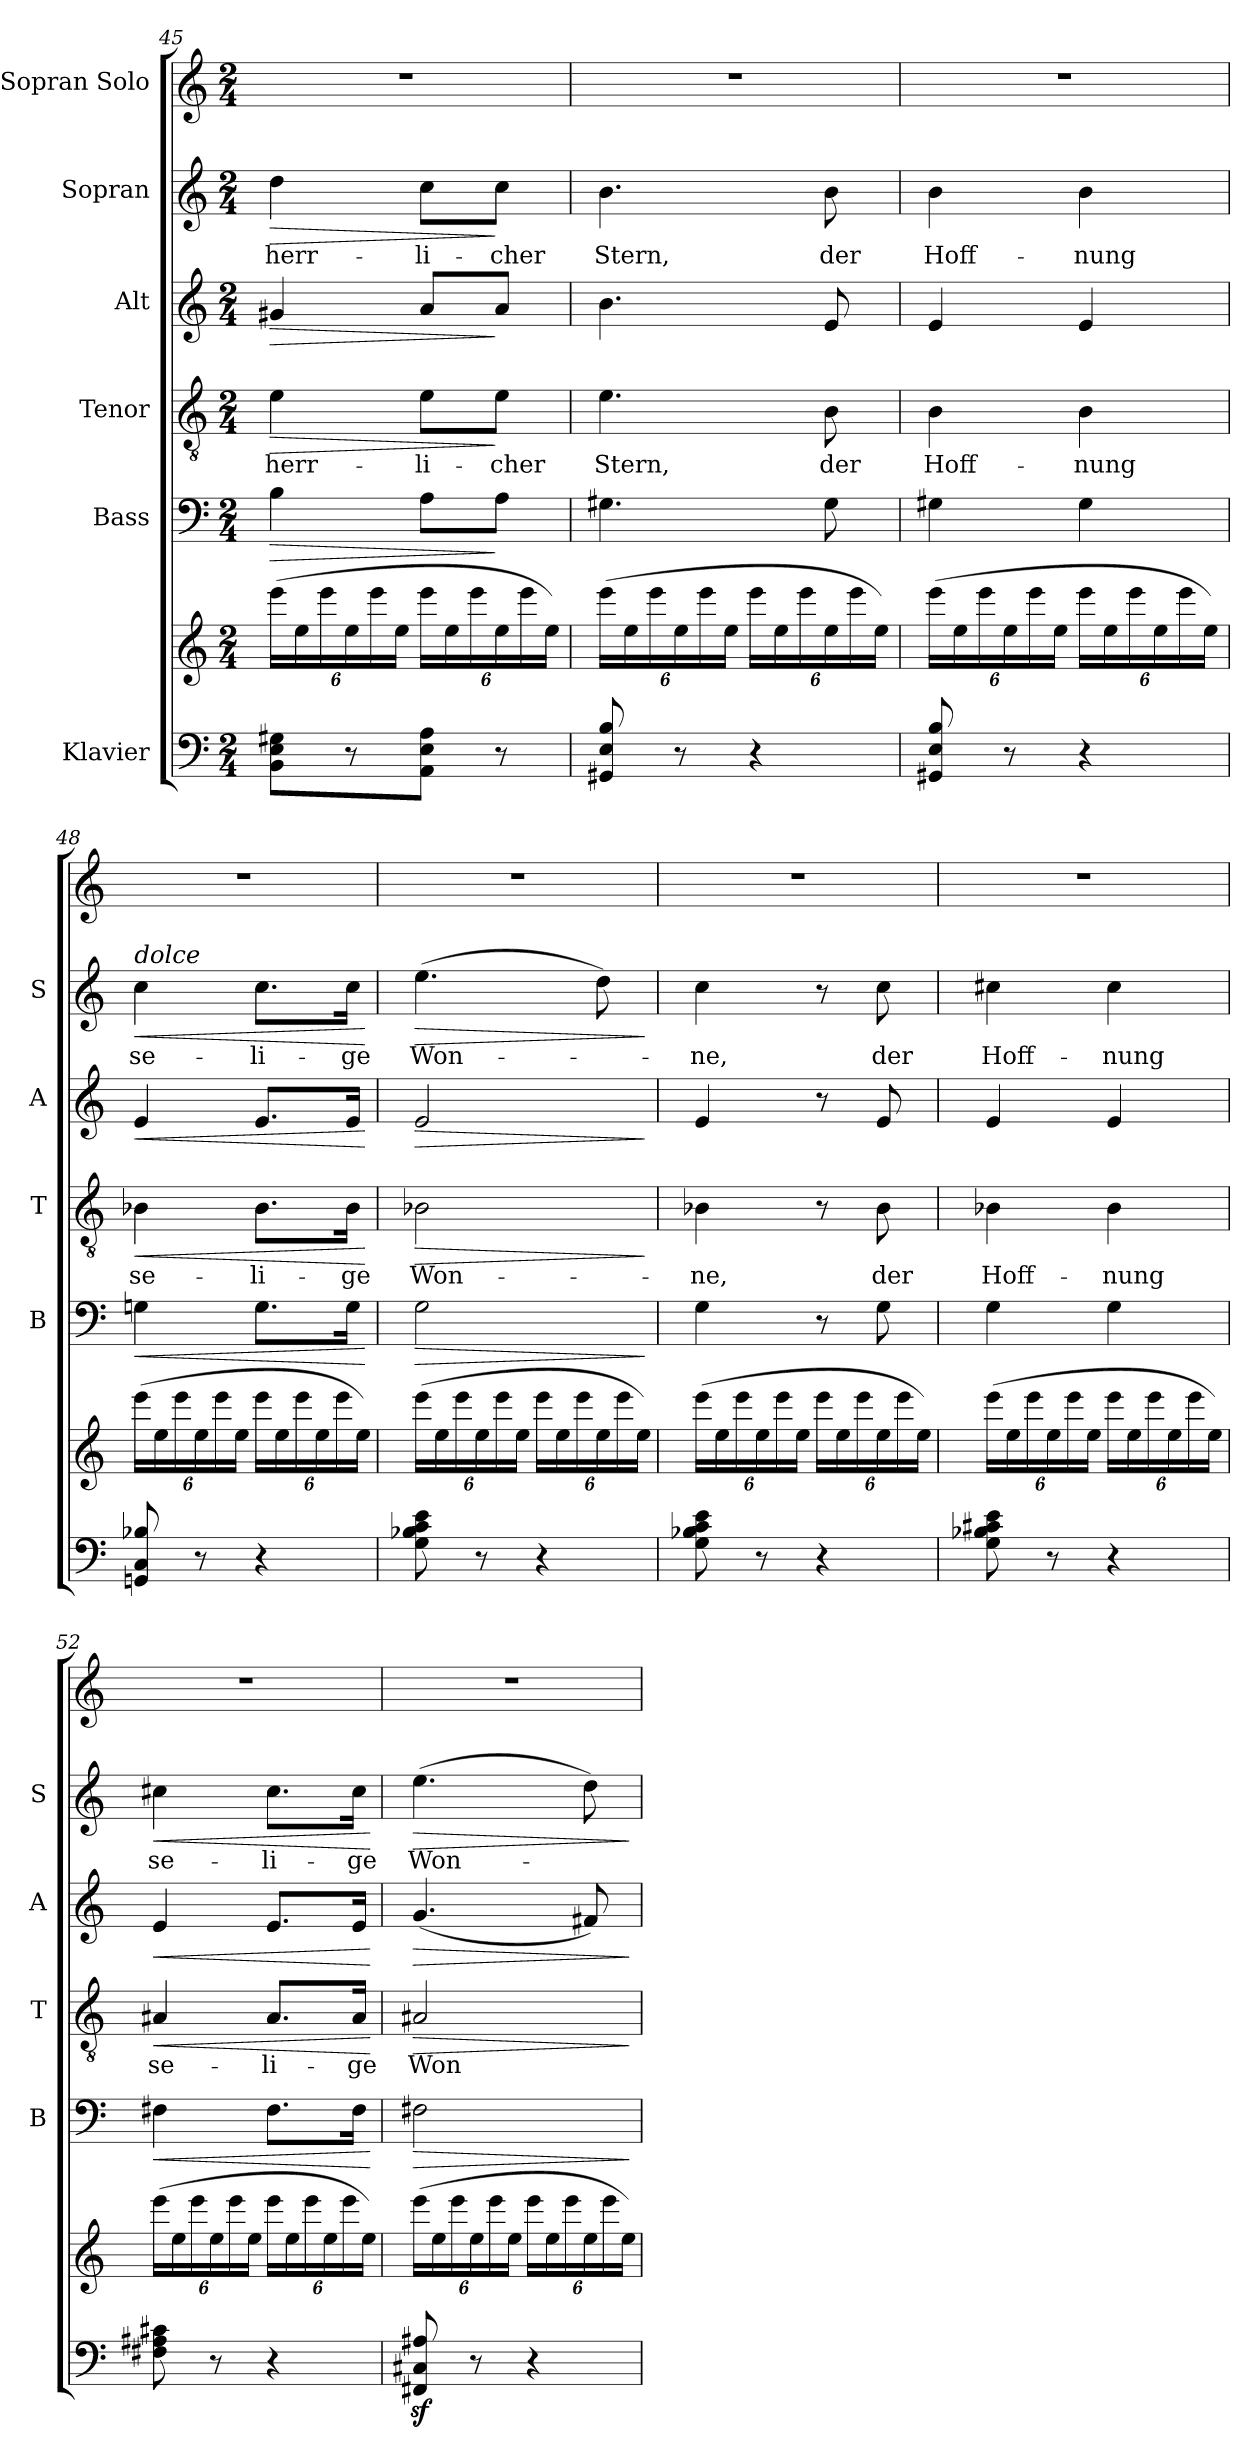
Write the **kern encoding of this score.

**kern	**kern	**kern	**dynam	**kern	**text	**dynam	**kern	**dynam	**kern	**text	**dynam	**kern
*part6	*part6	*part5	*part5	*part4	*part4	*part4	*part3	*part3	*part2	*part2	*part2	*part1
*staff7	*staff6	*staff5	*staff5	*staff4	*staff4	*staff4	*staff3	*staff3	*staff2	*staff2	*staff2	*staff1
*I"Klavier	*	*I"Bass	*	*I"Tenor	*	*	*I"Alt	*	*I"Sopran	*	*	*I"Sopran Solo
*	*	*I'B	*	*I'T	*	*	*I'A	*	*I'S	*	*	*
*clefF4	*clefG2	*clefF4	*	*clefGv2	*	*	*clefG2	*	*clefG2	*	*	*clefG2
*k[]	*k[]	*k[]	*	*k[]	*	*	*k[]	*	*k[]	*	*	*k[]
*M2/4	*M2/4	*M2/4	*	*M2/4	*	*	*M2/4	*	*M2/4	*	*	*M2/4
*	*Xbrackettup	*	*	*	*	*	*	*	*	*	*	*
=45	=45	=45	=45	=45	=45	=45	=45	=45	=45	=45	=45	=45
!	!	!	!LO:HP:b	!	!LO:LY:b	!LO:HP:b	!	!LO:HP:b	!	!LO:LY:b	!LO:HP:b	!
8BB\ 8E\ 8G#X\L	(24eee\LL	4B\	>	4e\	herr-	>	4g#X/	>	4dd\	herr-	>	2r
.	24ee\	.	.	.	.	.	.	.	.	.	.	.
.	24eee\	.	.	.	.	.	.	.	.	.	.	.
8r	24ee\	.	.	.	.	.	.	.	.	.	.	.
.	24eee\	.	.	.	.	.	.	.	.	.	.	.
.	24ee\JJ	.	.	.	.	.	.	.	.	.	.	.
!	!	!	!	!	!LO:LY:b	!	!	!	!	!LO:LY:b	!	!
8AA\ 8E\ 8A\J	24eee\LL	8A\L	.	8e\L	-li-	.	8a/L	.	8cc\L	-li-	.	.
.	24ee\	.	.	.	.	.	.	.	.	.	.	.
.	24eee\	.	.	.	.	.	.	.	.	.	.	.
!	!	!	!	!	!LO:LY:b	!	!	!	!	!LO:LY:b	!	!
8r	24ee\	8A\J	]	8e\J	-cher	]	8a/J	]	8cc\J	-cher	]	.
.	24eee\	.	.	.	.	.	.	.	.	.	.	.
.	24ee\JJ)	.	.	.	.	.	.	.	.	.	.	.
=46	=46	=46	=46	=46	=46	=46	=46	=46	=46	=46	=46	=46
!	!	!	!	!	!LO:LY:b	!	!	!	!	!LO:LY:b	!	!
8GG#X/ 8E/ 8B/	(24eee\LL	4.G#X\	.	4.e\	Stern,	.	4.b\	.	4.b\	Stern,	.	2r
.	24ee\	.	.	.	.	.	.	.	.	.	.	.
.	24eee\	.	.	.	.	.	.	.	.	.	.	.
8r	24ee\	.	.	.	.	.	.	.	.	.	.	.
.	24eee\	.	.	.	.	.	.	.	.	.	.	.
.	24ee\JJ	.	.	.	.	.	.	.	.	.	.	.
4r	24eee\LL	.	.	.	.	.	.	.	.	.	.	.
.	24ee\	.	.	.	.	.	.	.	.	.	.	.
.	24eee\	.	.	.	.	.	.	.	.	.	.	.
!	!	!	!	!	!LO:LY:b	!	!	!	!	!LO:LY:b	!	!
.	24ee\	8G#\	.	8B\	der	.	8e/	.	8b\	der	.	.
.	24eee\	.	.	.	.	.	.	.	.	.	.	.
.	24ee\JJ)	.	.	.	.	.	.	.	.	.	.	.
!!LO:PB:g=z
=47	=47	=47	=47	=47	=47	=47	=47	=47	=47	=47	=47	=47
!	!	!	!	!	!LO:LY:b	!	!	!	!	!LO:LY:b	!	!
8GG#X/ 8E/ 8B/	(24eee\LL	4G#X\	.	4B\	Hoff-	.	4e/	.	4b\	Hoff-	.	2r
.	24ee\	.	.	.	.	.	.	.	.	.	.	.
.	24eee\	.	.	.	.	.	.	.	.	.	.	.
8r	24ee\	.	.	.	.	.	.	.	.	.	.	.
.	24eee\	.	.	.	.	.	.	.	.	.	.	.
.	24ee\JJ	.	.	.	.	.	.	.	.	.	.	.
!	!	!	!	!	!LO:LY:b	!	!	!	!	!LO:LY:b	!	!
4r	24eee\LL	4G#\	.	4B\	-nung	.	4e/	.	4b\	-nung	.	.
.	24ee\	.	.	.	.	.	.	.	.	.	.	.
.	24eee\	.	.	.	.	.	.	.	.	.	.	.
.	24ee\	.	.	.	.	.	.	.	.	.	.	.
.	24eee\	.	.	.	.	.	.	.	.	.	.	.
.	24ee\JJ)	.	.	.	.	.	.	.	.	.	.	.
=48	=48	=48	=48	=48	=48	=48	=48	=48	=48	=48	=48	=48
!	!	!	!	!	!	!	!	!	!LO:TX:a:i:t=dolce	!	!	!
!	!	!	!LO:HP:b	!	!LO:LY:b	!LO:HP:b	!	!LO:HP:b	!	!LO:LY:b	!LO:HP:b	!
8GGn/ 8C/ 8B-X/	(24eee\LL	4Gn\	<	4B-X\	se-	<	4e/	<	4cc\	se-	<	2r
.	24ee\	.	.	.	.	.	.	.	.	.	.	.
.	24eee\	.	.	.	.	.	.	.	.	.	.	.
8r	24ee\	.	.	.	.	.	.	.	.	.	.	.
.	24eee\	.	.	.	.	.	.	.	.	.	.	.
.	24ee\JJ	.	.	.	.	.	.	.	.	.	.	.
!	!	!	!	!	!LO:LY:b	!	!	!	!	!LO:LY:b	!	!
4r	24eee\LL	8.G\L	.	8.B-\L	-li-	.	8.e/L	.	8.cc\L	-li-	.	.
.	24ee\	.	.	.	.	.	.	.	.	.	.	.
.	24eee\	.	.	.	.	.	.	.	.	.	.	.
.	24ee\	.	.	.	.	.	.	.	.	.	.	.
.	24eee\	.	.	.	.	.	.	.	.	.	.	.
!	!	!	!	!	!LO:LY:b	!	!	!	!	!LO:LY:b	!	!
.	.	16G\Jk	.	16B-\Jk	-ge	.	16e/Jk	.	16cc\Jk	-ge	.	.
.	24ee\JJ)	.	.	.	.	.	.	.	.	.	.	.
.	.	.	[	.	.	[	.	[	.	.	[	.
=49	=49	=49	=49	=49	=49	=49	=49	=49	=49	=49	=49	=49
!	!	!	!LO:HP:b	!	!LO:LY:b	!LO:HP:b	!	!LO:HP:b	!	!LO:LY:b	!LO:HP:b	!
8G\ 8B-X\ 8c\ 8e\	(24eee\LL	2G\	>	2B-X\	Won-	>	2e/	>	(4.ee\	Won-	>	2r
.	24ee\	.	.	.	.	.	.	.	.	.	.	.
.	24eee\	.	.	.	.	.	.	.	.	.	.	.
8r	24ee\	.	.	.	.	.	.	.	.	.	.	.
.	24eee\	.	.	.	.	.	.	.	.	.	.	.
.	24ee\JJ	.	.	.	.	.	.	.	.	.	.	.
4r	24eee\LL	.	.	.	.	.	.	.	.	.	.	.
.	24ee\	.	.	.	.	.	.	.	.	.	.	.
.	24eee\	.	.	.	.	.	.	.	.	.	.	.
.	24ee\	.	.	.	.	.	.	.	8dd\)	.	.	.
.	24eee\	.	.	.	.	.	.	.	.	.	.	.
.	24ee\JJ)	.	.	.	.	.	.	.	.	.	.	.
.	.	.	]	.	.	]	.	]	.	.	]	.
=50	=50	=50	=50	=50	=50	=50	=50	=50	=50	=50	=50	=50
!	!	!	!	!	!LO:LY:b	!	!	!	!	!LO:LY:b	!	!
8G\ 8B-X\ 8c\ 8e\	(24eee\LL	4G\	.	4B-X\	-ne,	.	4e/	.	4cc\	-ne,	.	2r
.	24ee\	.	.	.	.	.	.	.	.	.	.	.
.	24eee\	.	.	.	.	.	.	.	.	.	.	.
8r	24ee\	.	.	.	.	.	.	.	.	.	.	.
.	24eee\	.	.	.	.	.	.	.	.	.	.	.
.	24ee\JJ	.	.	.	.	.	.	.	.	.	.	.
4r	24eee\LL	8r	.	8r	.	.	8r	.	8r	.	.	.
.	24ee\	.	.	.	.	.	.	.	.	.	.	.
.	24eee\	.	.	.	.	.	.	.	.	.	.	.
!	!	!	!	!	!LO:LY:b	!	!	!	!	!LO:LY:b	!	!
.	24ee\	8G\	.	8B-\	der	.	8e/	.	8cc\	der	.	.
.	24eee\	.	.	.	.	.	.	.	.	.	.	.
.	24ee\JJ)	.	.	.	.	.	.	.	.	.	.	.
!!LO:LB:g=z
=51	=51	=51	=51	=51	=51	=51	=51	=51	=51	=51	=51	=51
!	!	!	!	!	!LO:LY:b	!	!	!	!	!LO:LY:b	!	!
8G\ 8B-X\ 8c#X\ 8e\	(24eee\LL	4G\	.	4B-X\	Hoff-	.	4e/	.	4cc#X\	Hoff-	.	2r
.	24ee\	.	.	.	.	.	.	.	.	.	.	.
.	24eee\	.	.	.	.	.	.	.	.	.	.	.
8r	24ee\	.	.	.	.	.	.	.	.	.	.	.
.	24eee\	.	.	.	.	.	.	.	.	.	.	.
.	24ee\JJ	.	.	.	.	.	.	.	.	.	.	.
!	!	!	!	!	!LO:LY:b	!	!	!	!	!LO:LY:b	!	!
4r	24eee\LL	4G\	.	4B-\	-nung	.	4e/	.	4cc#\	-nung	.	.
.	24ee\	.	.	.	.	.	.	.	.	.	.	.
.	24eee\	.	.	.	.	.	.	.	.	.	.	.
.	24ee\	.	.	.	.	.	.	.	.	.	.	.
.	24eee\	.	.	.	.	.	.	.	.	.	.	.
.	24ee\JJ)	.	.	.	.	.	.	.	.	.	.	.
=52	=52	=52	=52	=52	=52	=52	=52	=52	=52	=52	=52	=52
!	!	!	!LO:HP:b	!	!LO:LY:b	!LO:HP:b	!	!LO:HP:b	!	!LO:LY:b	!LO:HP:b	!
8F#X\ 8A#X\ 8c#X\	(24eee\LL	4F#X\	<	4A#X/	se-	<	4e/	<	4cc#X\	se-	<	2r
.	24ee\	.	.	.	.	.	.	.	.	.	.	.
.	24eee\	.	.	.	.	.	.	.	.	.	.	.
8r	24ee\	.	.	.	.	.	.	.	.	.	.	.
.	24eee\	.	.	.	.	.	.	.	.	.	.	.
.	24ee\JJ	.	.	.	.	.	.	.	.	.	.	.
!	!	!	!	!	!LO:LY:b	!	!	!	!	!LO:LY:b	!	!
4r	24eee\LL	8.F#\L	.	8.A#/L	-li-	.	8.e/L	.	8.cc#\L	-li-	.	.
.	24ee\	.	.	.	.	.	.	.	.	.	.	.
.	24eee\	.	.	.	.	.	.	.	.	.	.	.
.	24ee\	.	.	.	.	.	.	.	.	.	.	.
.	24eee\	.	.	.	.	.	.	.	.	.	.	.
!	!	!	!	!	!LO:LY:b	!	!	!	!	!LO:LY:b	!	!
.	.	16F#\Jk	.	16A#/Jk	-ge	.	16e/Jk	.	16cc#\Jk	-ge	.	.
.	24ee\JJ)	.	.	.	.	.	.	.	.	.	.	.
.	.	.	[	.	.	[	.	[	.	.	[	.
=53	=53	=53	=53	=53	=53	=53	=53	=53	=53	=53	=53	=53
!	!	!	!LO:HP:b	!	!LO:LY:b	!LO:HP:b	!	!LO:HP:b	!	!LO:LY:b	!LO:HP:b	!
8FF#X/z> 8C#X/z> 8A#X/z>	(24eee\LL	2F#X\	>	2A#X/	Won-	>	(4.g/	>	(4.ee\	Won-	>	2r
.	24ee\	.	.	.	.	.	.	.	.	.	.	.
.	24eee\	.	.	.	.	.	.	.	.	.	.	.
8r	24ee\	.	.	.	.	.	.	.	.	.	.	.
.	24eee\	.	.	.	.	.	.	.	.	.	.	.
.	24ee\JJ	.	.	.	.	.	.	.	.	.	.	.
4r	24eee\LL	.	.	.	.	.	.	.	.	.	.	.
.	24ee\	.	.	.	.	.	.	.	.	.	.	.
.	24eee\	.	.	.	.	.	.	.	.	.	.	.
.	24ee\	.	.	.	.	.	8f#X/)	.	8dd\)	.	.	.
.	24eee\	.	.	.	.	.	.	.	.	.	.	.
.	24ee\JJ)	.	.	.	.	.	.	.	.	.	.	.
.	.	.	]	.	.	]	.	]	.	.	]	.
=	=	=	=	=	=	=	=	=	=	=	=	=
*-	*-	*-	*-	*-	*-	*-	*-	*-	*-	*-	*-	*-
